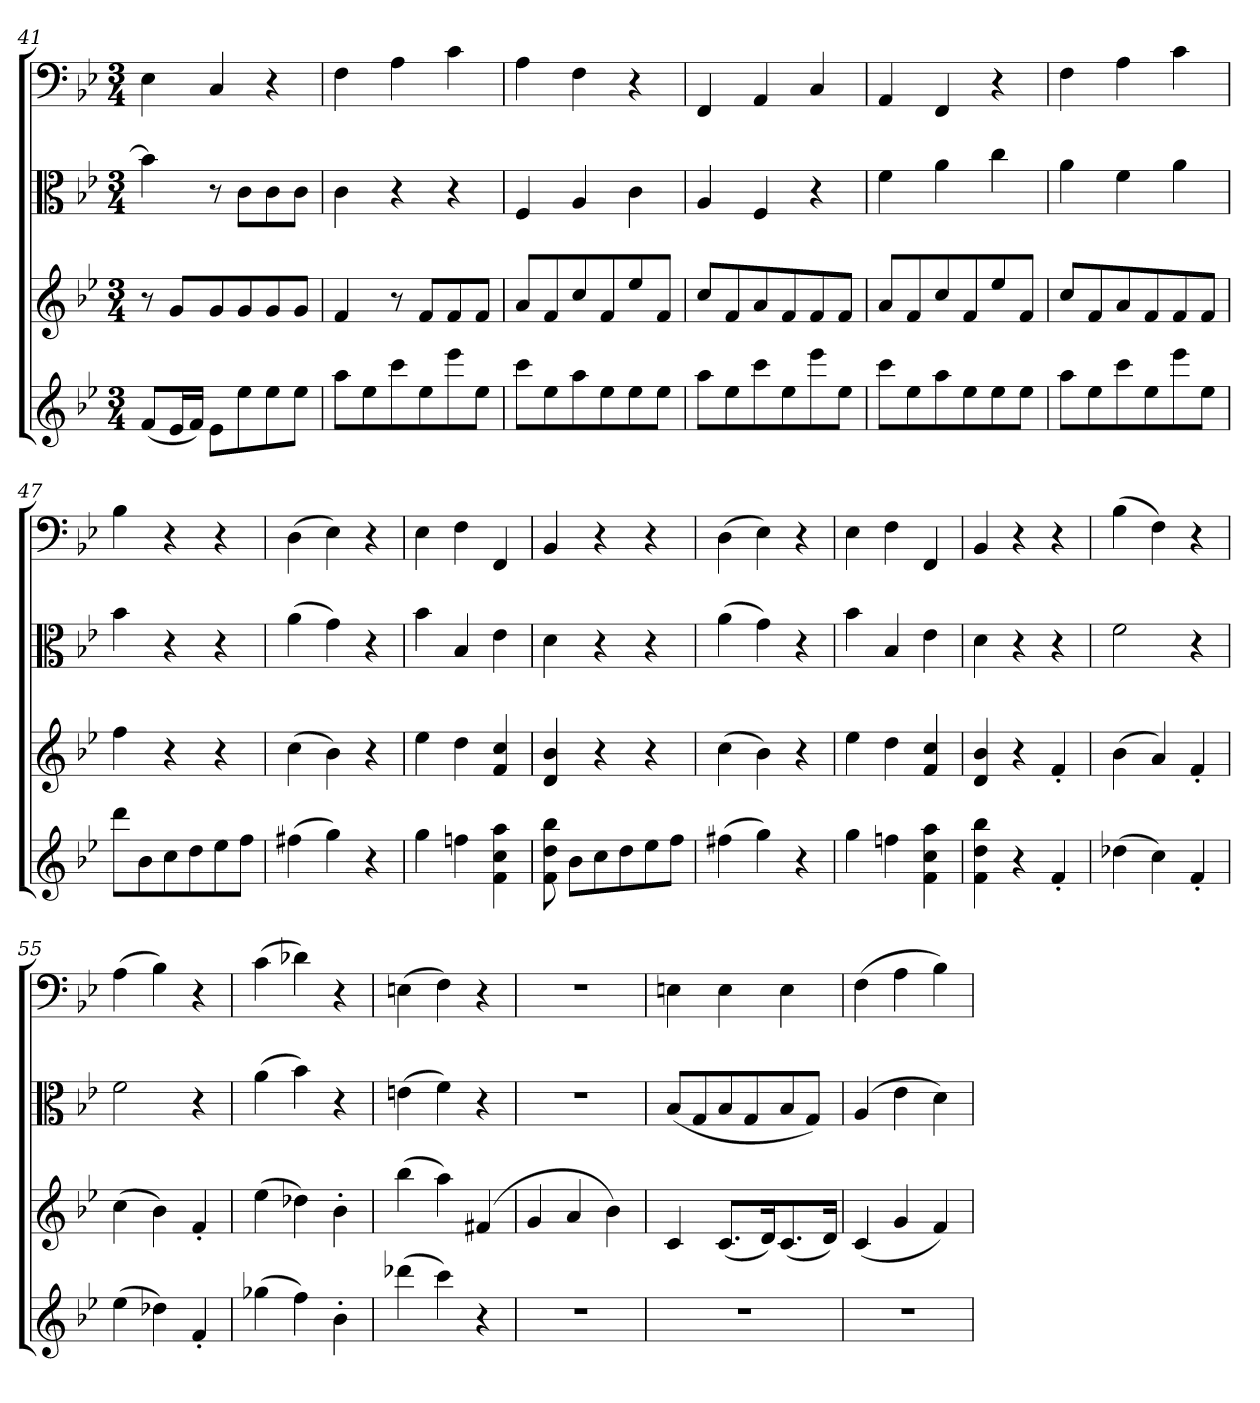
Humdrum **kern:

**kern	**kern	**kern	**kern
*part4	*part3	*part2	*part1
*staff4	*staff3	*staff2	*staff1
*clefG2	*clefG2	*clefC3	*clefF4
*k[b-e-]	*k[b-e-]	*k[b-e-]	*k[b-e-]
*g:	*g:	*g:	*g:
*M3/4	*M3/4	*M3/4	*M3/4
=41	=41	=41	=41
(8f/L	8r	4b-\]	4E-\
16e-/L	8g/L	.	.
16f/JJ)	.	.	.
8e-\L	8g/	8r	4C/
8ee-\	8g/	8c\L	.
8ee-\	8g/	8c\	4r
8ee-\J	8g/J	8c\J	.
=42	=42	=42	=42
8aa\L	4f/	4c\	4F\
8ee-\	.	.	.
8ccc\	8r	4r	4A\
8ee-\	8f/L	.	.
8eee-\	8f/	4r	4c\
8ee-\J	8f/J	.	.
=43	=43	=43	=43
8ccc\L	8a/L	4F/	4A\
8ee-\	8f/	.	.
8aa\	8cc/	4A/	4F\
8ee-\	8f/	.	.
8ee-\	8ee-/	4c\	4r
8ee-\J	8f/J	.	.
=44	=44	=44	=44
8aa\L	8cc/L	4A/	4FF/
8ee-\	8f/	.	.
8ccc\	8a/	4F/	4AA/
8ee-\	8f/	.	.
8eee-\	8f/	4r	4C/
8ee-\J	8f/J	.	.
=45	=45	=45	=45
8ccc\L	8a/L	4f\	4AA/
8ee-\	8f/	.	.
8aa\	8cc/	4a\	4FF/
8ee-\	8f/	.	.
8ee-\	8ee-/	4cc\	4r
8ee-\J	8f/J	.	.
=46	=46	=46	=46
8aa\L	8cc/L	4a\	4F\
8ee-\	8f/	.	.
8ccc\	8a/	4f\	4A\
8ee-\	8f/	.	.
8eee-\	8f/	4a\	4c\
8ee-\J	8f/J	.	.
=47	=47	=47	=47
8ddd\L	4ff\	4b-\	4B-\
8b-\	.	.	.
8cc\	4r	4r	4r
8dd\	.	.	.
8ee-\	4r	4r	4r
8ff\J	.	.	.
=48	=48	=48	=48
(4ff#X\	(4cc\	(4a\	(4D\
4gg\)	4b-\)	4g\)	4E-\)
4r	4r	4r	4r
=49	=49	=49	=49
4gg\	4ee-\	4b-\	4E-\
4ffn\	4dd\	4B-/	4F\
4f\ 4cc\ 4aa\	4f/ 4cc/	4e-\	4FF/
=50	=50	=50	=50
8f\ 8dd\ 8bb-\	4d/ 4b-/	4d\	4BB-/
8b-\L	.	.	.
8cc\	4r	4r	4r
8dd\	.	.	.
8ee-\	4r	4r	4r
8ff\J	.	.	.
=51	=51	=51	=51
(4ff#X\	(4cc\	(4a\	(4D\
4gg\)	4b-\)	4g\)	4E-\)
4r	4r	4r	4r
=52	=52	=52	=52
4gg\	4ee-\	4b-\	4E-\
4ffn\	4dd\	4B-/	4F\
4f\ 4cc\ 4aa\	4f/ 4cc/	4e-\	4FF/
=53	=53	=53	=53
4f\ 4dd\ 4bb-\	4d/ 4b-/	4d\	4BB-/
4r	4r	4r	4r
4f'/	4f'/	4r	4r
=54	=54	=54	=54
(4dd-X\	(4b-\	2f\	(4B-\
4cc\)	4a/)	.	4F\)
4f'/	4f'/	4r	4r
=55	=55	=55	=55
(4ee-\	(4cc\	2f\	(4A\
4dd-X\)	4b-\)	.	4B-\)
4f'/	4f'/	4r	4r
=56	=56	=56	=56
(4gg-X\	(4ee-\	(4a\	(4c\
4ff\)	4dd-X\)	4b-\)	4d-X\)
4b-'\	4b-'\	4r	4r
=57	=57	=57	=57
(4ddd-X\	(4bb-\	(4en\	(4En\
4ccc\)	4aa\)	4f\)	4F\)
4r	(4f#X/	4r	4r
=58	=58	=58	=58
2.r	4g/	2.r	2.r
.	4a/	.	.
.	4b-\)	.	.
=59	=59	=59	=59
2.r	4c/	(8B-/L	4En\
.	.	8G/	.
.	(8.c/L	8B-/	4E\
.	.	8G/	.
.	16d/K)	.	.
.	(8.c/	8B-/	4E\
.	.	8G/J)	.
.	16d/Jk)	.	.
=60	=60	=60	=60
2.r	(4c/	(4A/	(4F\
.	4g/	4e-\	4A\
.	4f/)	4d\)	4B-\)
=	=	=	=
*-	*-	*-	*-
